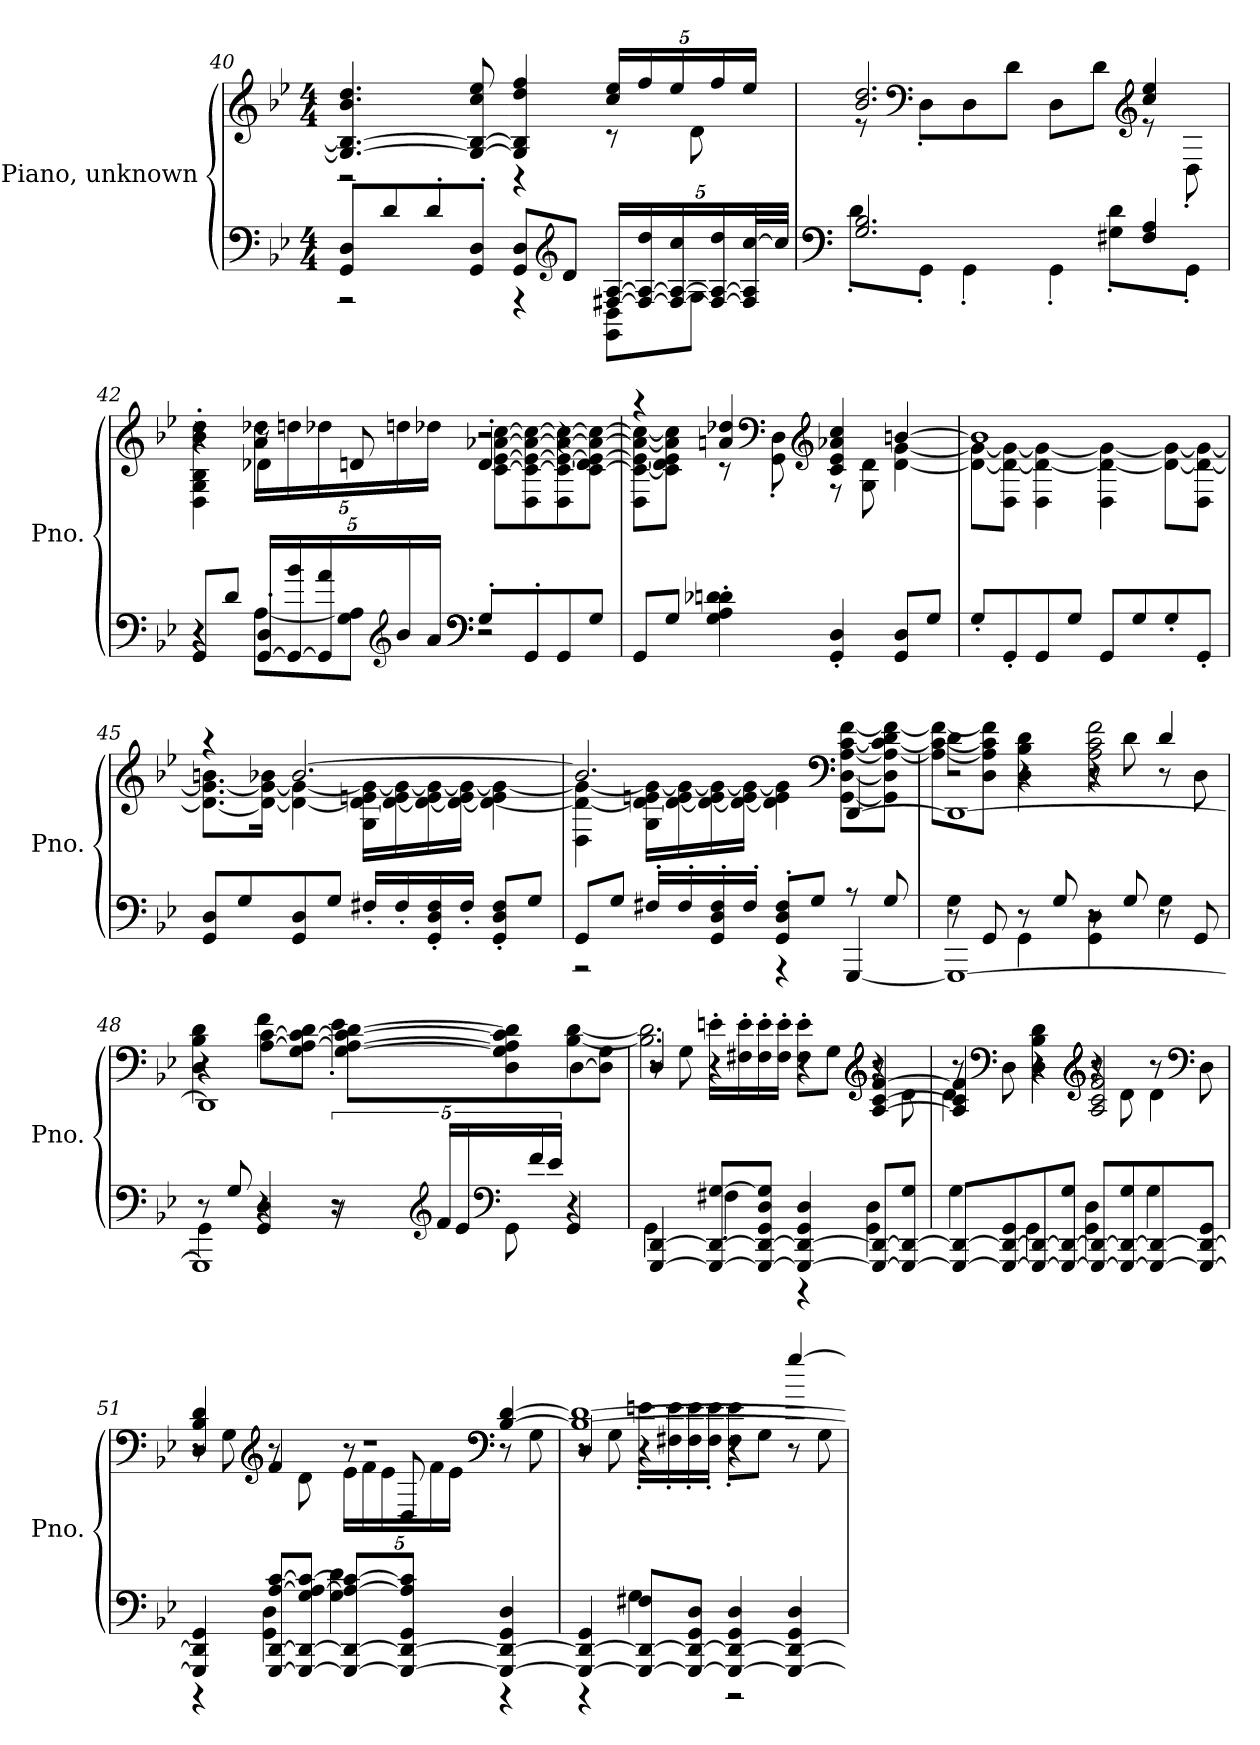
**kern	**kern
*part1	*part1
*staff2	*staff1
*I"Piano, unknown	*
*I'Pno.	*
*clefF4	*clefG2
*k[b-e-]	*k[b-e-]
*M4/4	*M4/4
=40	=40
*^	*^
8GG/ 8D/L	2r	4.G/_ 4.B-/_ 4.b-/ 4.dd/	2r
8d/	.	.	.
8d'/	.	.	.
8GG/' 8D/'J	.	8G/_ 8B-/_ 8cc/ 8ee-/	.
8GG/ 8D/L	4r	4G/] 4B-/] 4dd/ 4ff/	4r
*clefG2	*	*	*
8d/J	.	.	.
*Xbrackettup	*	*Xbrackettup	*
[20F#X/ [20A/LL	8GG\ 8D\L	20cc/ 20ee-/LL	8r
20F#/_ 20A/_ 20dd/	.	20ff/	.
20F#/_ 20A/_ 20cc/	.	20ee-/	.
.	8G\J	.	8d\
20F#/_ 20A/_ 20dd/	.	20ff/	.
40F#/] 40A/] [40cc/L	.	20ee-/JJ	.
40cc/JJJ]	.	.	.
!!LO:LB:g=z	!!
=41	=41	=41	=41
*clefF4	*	*	*
2.G/ 2.B-/	8d'\L	2.b-/ 2.dd/	8r
*	*	*clefF4	*
.	8GG'\J	.	8D'\L
.	4GG'\	.	8D\
.	.	.	8d\J
.	4GG'\	.	8D\L
.	.	.	8d\J
*	*	*clefG2	*
4F#X/ 4A/	8G\' 8d\'L	4cc/ 4ee-/	8r
.	8GG'\J	.	8D'\
=42	=42	=42	=42
*	*^	*	*^
8GG/L	4r	4r	4r	4r	4D\' 4G\' 4B-\' 4b-\' 4dd\'
8d/J	.	.	.	.	.
[20GG/LL	[8A\L	4D'/	8r	4d-X\	20a\ 20dd-X\LL
20GG/_ 20b-/	.	.	.	.	20ddn\
20GG/] 20a/	.	.	.	.	20dd-X\
.	8G\ 8A\]J	.	8dn/	.	.
*clefG2	*	*	*	*	*
20b-/	.	.	.	.	20ddn\
20a/JJ	.	.	.	.	20dd-X\JJ
*clefF4	*	*	*	*	*
8G'/L	2r	2r	4d'/	2r	[8c\ [8e-\ [8a-X\ [8cc\L
8GG'/	.	.	.	.	8D\ 8c\_ 8e-\_ 8a-\_ 8cc\_
8GG/	.	.	4r	.	8D\ 8c\_ 8e-\_ 8a-\_ 8cc\_
8G/J	.	.	.	.	8c\_ 8d\ 8e-\_ 8a-\_ 8cc\_J
*v	*v	*v	*	*	*
*	*	*v	*v
!!LO:LB:g=z
=43	=43	=43
8GG/L	4r	8D\ 8c\_ 8e-\_ 8a-\_ 8cc\_L
8G/J	.	8c\] 8d\ 8e-\] 8a-\] 8cc\]J
4G\' 4A\' 4d-X\' 4dn\'	4an/ 4dd-X/	8r
*	*clefF4	*
.	.	8GG\' 8D\'
*	*clefG2	*
4GG/' 4D/'	4c/ 4e-/ 4a-X/ 4cc/	8r
.	.	8G\ 8d\
8GG/ 8D/L	[4bn/	[4d\ [4g\
8G/J	.	.
=44	=44	=44
8G'/L	1b]	8d\_ 8g\_L
8GG'/	.	8D\ 8d\_ 8g\_J
8GG/	.	4D\ 4d\_ 4g\_
8G/J	.	.
8GG/L	.	4D\ 4d\_ 4g\_
8G/	.	.
8G'/	.	8d\_ 8g\_L
8GG'/J	.	8D\ 8d\_ 8g\_J
=45	=45	=45
8GG/ 8D/L	4r	8.d\_ 8.g\_ 8.bn\L
8G/	.	.
.	.	16d\_ 16g\_ 16b-X\Jk
8GG/ 8D/	[2.b-/	4d\_ 4g\_
8G/J	.	.
16F#X'/LL	.	16G\ 16d\_ 16en\ 16g\_LL
16F#'/	.	16d\_ 16e\ 16g\_
16GG/' 16D/' 16F#/'	.	16d\_ 16e\ 16g\_
16F#'/JJ	.	16d\_ 16e\ 16g\_JJ
8GG/' 8D/' 8F#/'L	.	4d\_ 4e\ 4g\_
8G/J	.	.
!!LO:LB:g=z	!!
=46	=46	=46
*^	*	*
8GG/L	2r	2.b-/]	4D\ 4d\_ 4g\_
8G/J	.	.	.
16F#X'/LL	.	.	16G\ 16d\_ 16en\ 16g\_LL
16F#'/	.	.	16d\_ 16e\ 16g\_
16GG/' 16D/' 16F#/'	.	.	16d\_ 16e\ 16g\_
16F#'/JJ	.	.	16d\_ 16e\ 16g\_JJ
8GG/' 8D/' 8F#/'L	4r	.	4d\] 4e\ 4g\]
8G/J	.	.	.
*	*	*clefF4	*
8r	[4GGG/	[4DD/	[8GG\ [8D\ [8A\ [8c\ [8f\L
8G/	.	.	8GG\] 8D\] 8A\_ 8c\_ 8d\ 8f\_J
=47	=47	=47	=47
*	*^	*^	*^
8r	4G\	1GGG_	1DD_	4d\	2r	8A\_ 8c\_ 8f\_L
8GG/	.	.	.	.	.	8D\ 8A\] 8c\] 8f\]J
8r	4GG\	.	.	4r	.	4D\ 4B-\ 4d\
8G/	.	.	.	.	.	.
8r	4GG\ 4D\	.	.	2A\ 2c\ 2f\	4r	8r
8G/	.	.	.	.	.	8d\
8r	4G\	.	.	.	4d/	8r
8GG/	.	.	.	.	.	8D\
*	*	*	*	*	*v	*v
!!LO:LB:g=z
=48	=48	=48	=48	=48	=48
8r	4GG\	1GGG]	1DD]	4r	4D\ 4B-\ 4d\
8G/	.	.	.	.	.
4GG/ 4D/	4r	.	.	4f\	[8A\ [8c\L
.	.	.	.	.	8G\ 8A\_ 8c\_ 8d\J
*brackettup	*	*	*	*	*
20r	8r	.	.	4e-'\	[8G\ 8A\_ 8c\_ [8d\L
*clefG2	*	*	*	*	*
20f/LL	.	.	.	.	.
20e-/	.	.	.	.	.
*clefF4	*	*	*	*	*
.	8GG\	.	.	.	8D\ 8G\] 8A\] 8c\] 8d\]
20f/	.	.	.	.	.
20e-/JJ	.	.	.	.	.
4GG/	4r	.	.	[4B-\ [4d\	[8D\
.	.	.	.	.	8D\] 8G\J
*	*v	*v	*	*	*
=49	=49	=49	=49	=49
[4GGG/ [4DD/	4GG\	4D/	2.B-\] 2.d\]	8r
.	.	.	.	8G\
8GGG/_ 8DD/_ [8G/L	4F#X'\	4r	.	16en'\LL
.	.	.	.	16F#X\' 16e\'
8GGG/_ 8DD/_ 8GG/ 8D/ 8G/]J	.	.	.	16F#\' 16e\'
.	.	.	.	16F#\' 16e\'JJ
4GGG/_ 4DD/_ 4GG/ 4D/	4r	4r	.	8F#\' 8e\'L
.	.	.	.	8G\J
*	*	*clefG2	*	*
8GGG/_ 8DD/_L	4GG\ 4D\	[4A/ [4c/ [4f/	4r	8r
8GGG/_ 8DD/_ 8G/J	.	.	.	8d\
!!LO:PB:g=z	!!	!!
=50	=50	=50	=50	=50
8GGG/_ 8DD/_L	4G\	4A/] 4c/] 4f/]	4d\	8r
*	*	*clefF4	*	*
8GGG/_ 8DD/_ 8GG/	.	.	.	8D\
8GGG/_ 8DD/_	4GG\	4r	4r	4D\ 4B-\ 4d\
8GGG/_ 8DD/_ 8G/J	.	.	.	.
*	*	*clefG2	*	*
8GGG/_ 8DD/_L	4GG\ 4D\	2A/ 2c/ 2f/	4r	8r
8GGG/_ 8DD/_ 8G/	.	.	.	8d\
8GGG/_ 8DD/_	4G\	.	4d\	8r
*	*	*clefF4	*	*
8GGG/_ 8DD/_ 8GG/J	.	.	.	8D\
=51	=51	=51	=51	=51
4GGG/] 4DD/] 4GG/	4r	1r	8r	4D/ 4B-/ 4d/
.	.	.	8G\	.
*	*	*clefG2	*	*
[8GGG/ [8DD/ [8A/ [8c/L	4GG\ 4D\	.	8r	4f/
8GGG/_ 8DD/_ 8G/ 8A/_ 8c/_J	.	.	8d\	.
8GGG/_ 8DD/_ 8A/_ 8c/_L	4G\ 4d\	.	20e-\LL	8r
.	.	.	20f\	.
.	.	.	20e-\	.
8GGG/_ 8DD/_ 8GG/ 8A/] 8c/]J	.	.	.	8D/
.	.	.	20f\	.
.	.	.	20e-\JJ	.
*	*	*clefF4	*	*
4GGG/_ 4DD/_ 4GG/ 4D/	4r	.	8r	[4B-/ [4d/
.	.	.	8G\	.
!!LO:LB:g=z	!!	!!
=52	=52	=52	=52	=52
4GGG/_ 4DD/_ 4GG/	4r	4D/	8r	1B-_ 1d_
.	.	.	8G\	.
8GGG/_ 8DD/_ 8F#X/L	4G\	4r	16en'\LL	.
.	.	.	16F#X\' 16e\'	.
8GGG/_ 8DD/_ 8GG/ 8D/J	.	.	16F#\' 16e\'	.
.	.	.	16F#\' 16e\'JJ	.
4GGG/_ 4DD/_ 4GG/ 4D/	2r	4r	8F#\' 8e\'L	.
.	.	.	8G\J	.
4GGG/_ 4DD/_ 4GG/ 4D/	.	[4gg/	8r	.
.	.	.	8G\	.
*v	*v	*	*	*
*	*v	*v	*v
=	=
*-	*-
